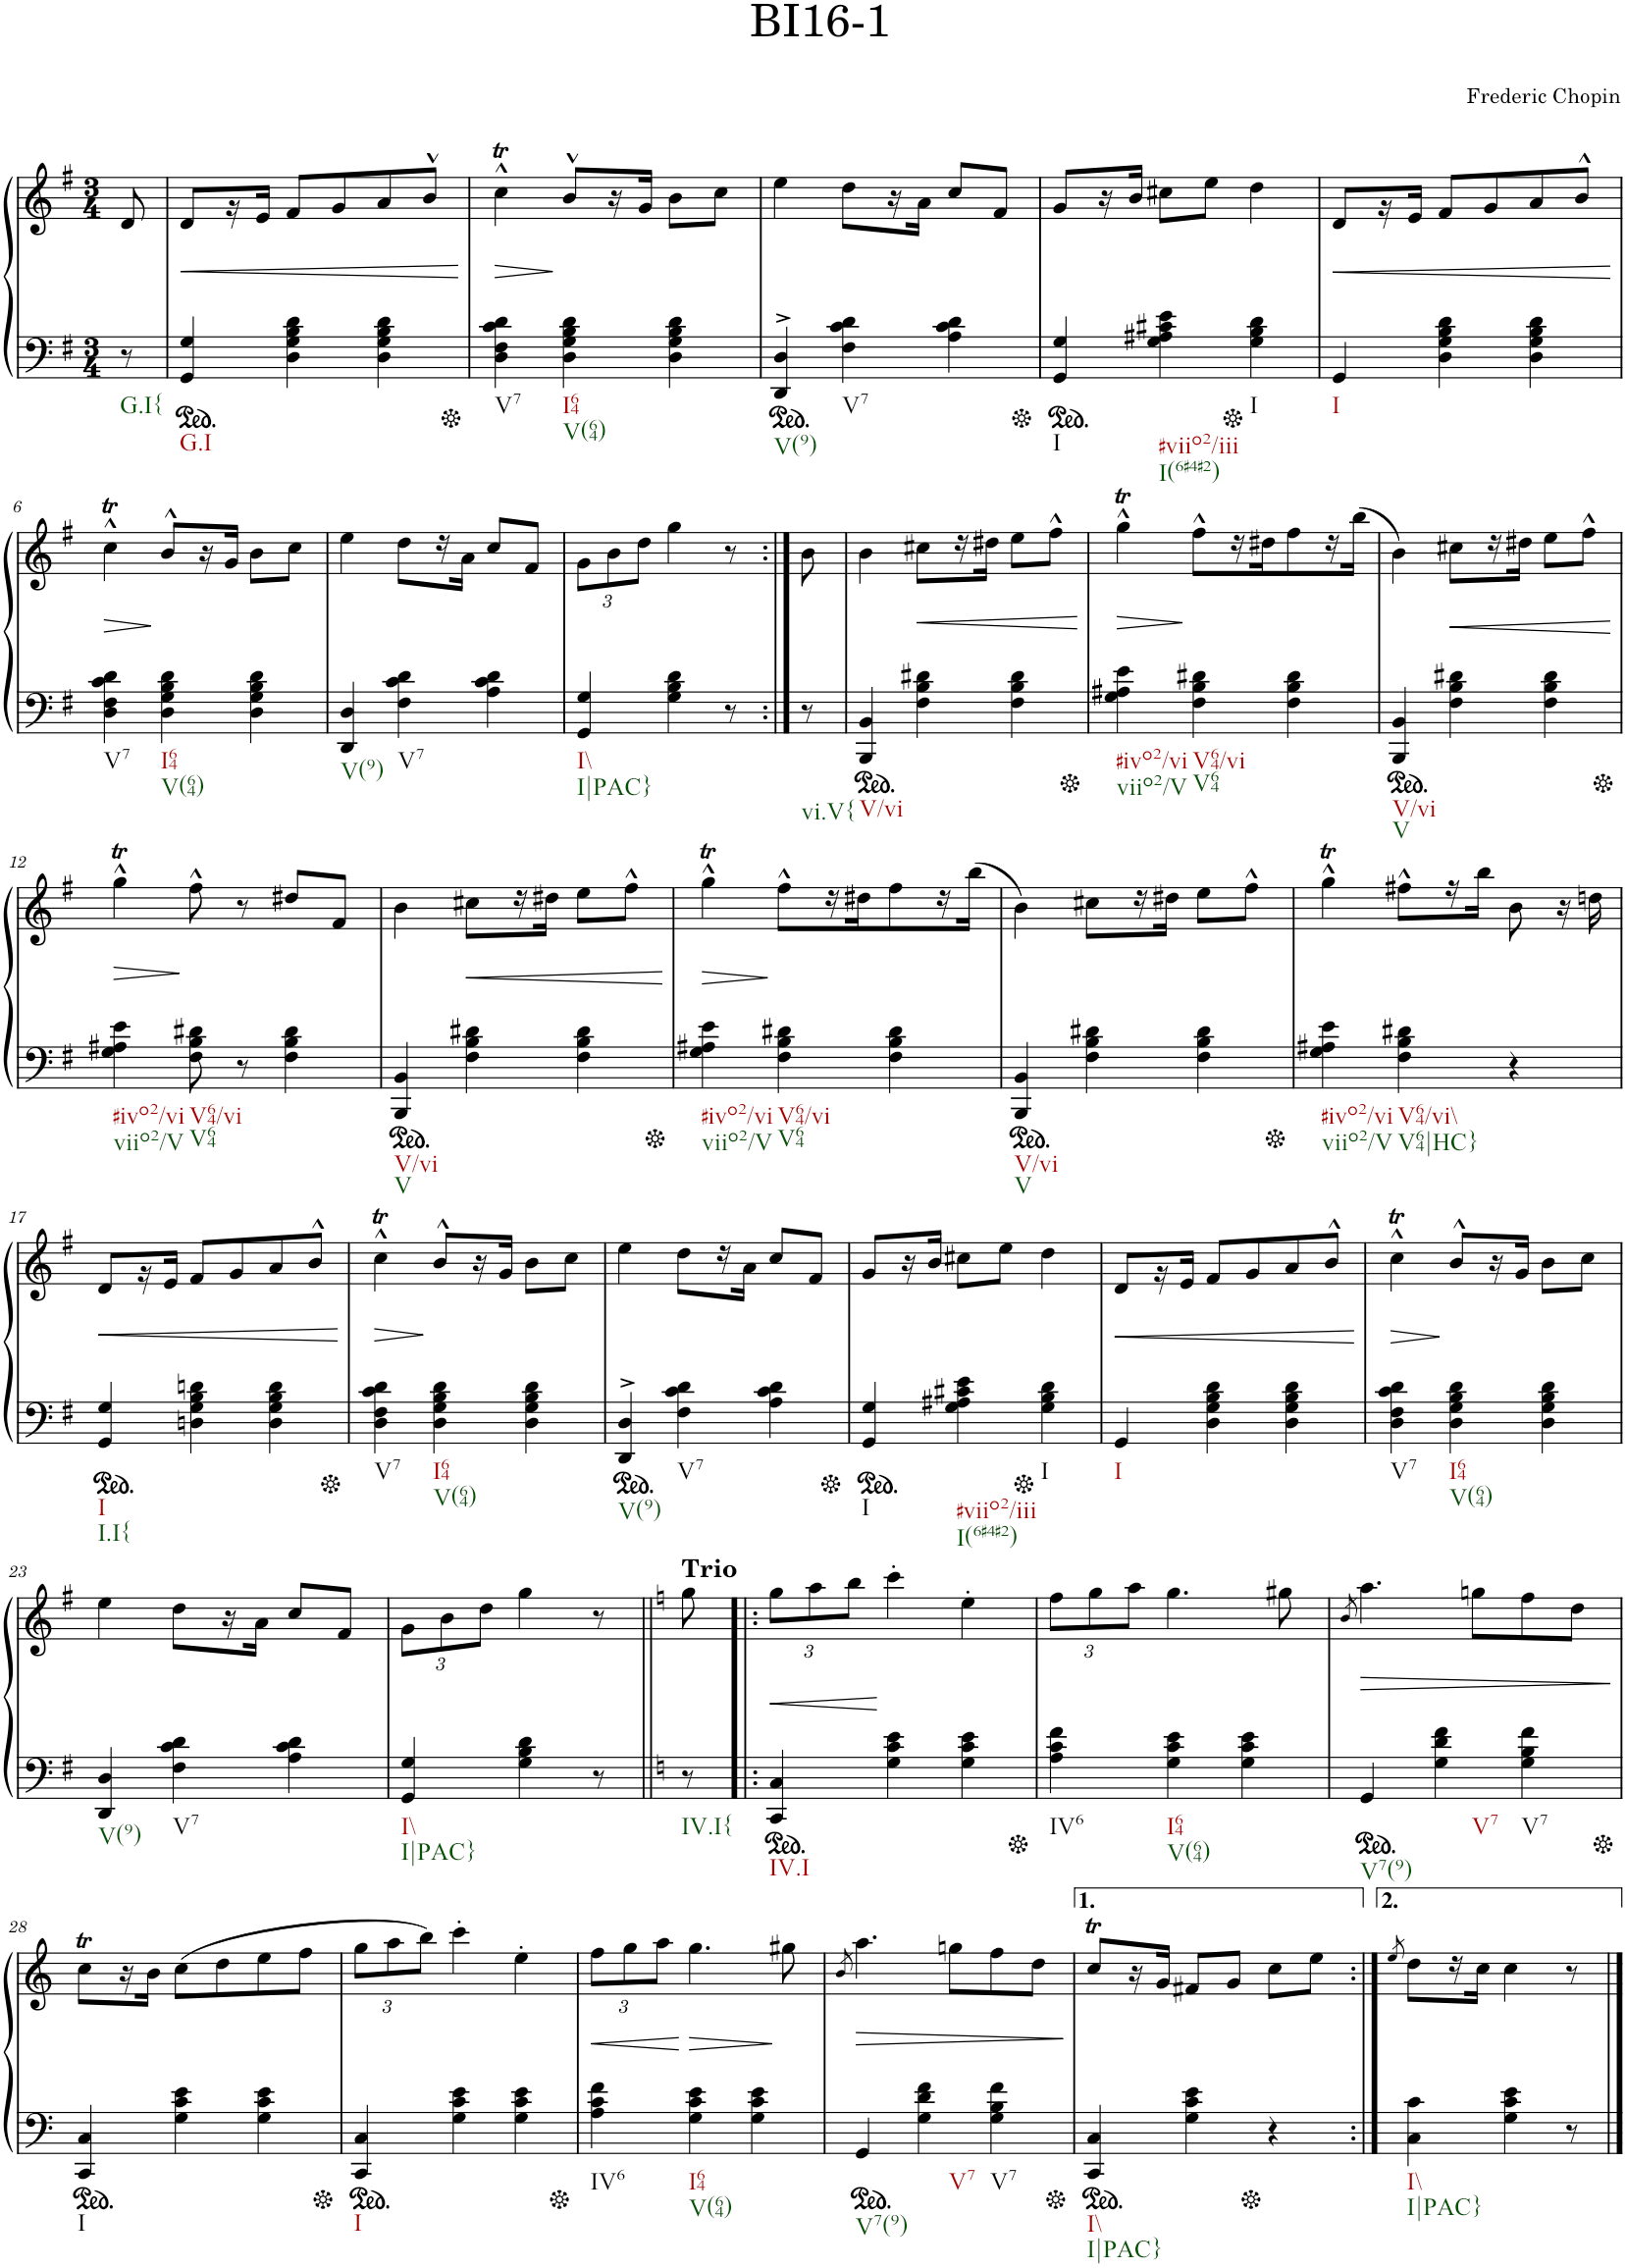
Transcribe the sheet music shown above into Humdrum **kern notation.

**kern	**kern	**dynam
*part1	*part1	*part1
*staff2	*staff1	*staff1/2
*I"Piano	*	*
*I'Pno.	*	*
*clefF4	*clefG2	*
*k[f#]	*k[f#]	*
*M3/4	*M3/4	*
=	=	=
!LO:TX:b:t=G.I{	!	!
8r	8d/	.
=1	=1	=1
!LO:TX:b:t=G.I	!	!
!	!	!LO:HP:b
4GG/ 4G/	8d/L	<
.	16r	.
.	16e/JJ	.
4D\ 4G\ 4B\ 4d\	8f#/L	.
.	8g/	.
4D\ 4G\ 4B\ 4d\	8a/	.
.	8b^^/J	.
.	.	[
=2	=2	=2
!LO:TX:b:t=V7	!	!
!	!	!LO:HP:b
4D\ 4F#\ 4c\ 4d\	4ccT^^\	>
!LO:TX:b:t=I64	!	!
!LO:TX:b:t=V(64)	!	!
4D\ 4G\ 4B\ 4d\	8b^^/L	]
.	16r	.
.	16g/JJ	.
4D\ 4G\ 4B\ 4d\	8b\L	.
.	8cc\J	.
=3	=3	=3
!LO:TX:b:t=V(9)	!	!
4DD/^> 4D/^>	4ee\	.
!LO:TX:b:t=V7	!	!
4F#\ 4c\ 4d\	8dd\L	.
.	16r	.
.	16a\JJ	.
4A\ 4c\ 4d\	8cc/L	.
.	8f#/J	.
=4	=4	=4
!LO:TX:b:t=I	!	!
4GG/ 4G/	8g/L	.
.	16r	.
.	16b/JJ	.
!LO:TX:b:t=#viio2/iii	!	!
!LO:TX:b:t=I(6#4#2)	!	!
4G\ 4A#X\ 4c#X\ 4e\	8cc#X\L	.
.	8ee\J	.
!LO:TX:b:t=I	!	!
4G\ 4B\ 4d\	4dd\	.
=5	=5	=5
!LO:TX:b:t=I	!	!
!	!	!LO:HP:b
4GG/	8d/L	<
.	16r	.
.	16e/JJ	.
4D\ 4G\ 4B\ 4d\	8f#/L	.
.	8g/	.
4D\ 4G\ 4B\ 4d\	8a/	.
.	8b^^/J	.
.	.	[
!!LO:LB:g=z
=6	=6	=6
!LO:TX:b:t=V7	!	!
!	!	!LO:HP:b
4D\ 4F#\ 4c\ 4d\	4ccT^^\	>
!LO:TX:b:t=I64	!	!
!LO:TX:b:t=V(64)	!	!
4D\ 4G\ 4B\ 4d\	8b^^/L	]
.	16r	.
.	16g/JJ	.
4D\ 4G\ 4B\ 4d\	8b\L	.
.	8cc\J	.
=7	=7	=7
!LO:TX:b:t=V(9)	!	!
4DD/ 4D/	4ee\	.
!LO:TX:b:t=V7	!	!
4F#\ 4c\ 4d\	8dd\L	.
.	16r	.
.	16a\JJ	.
4A\ 4c\ 4d\	8cc/L	.
.	8f#/J	.
=8	=8	=8
*	*Xbrackettup	*
!LO:TX:b:t=I\\	!	!
!LO:TX:b:t=I|PAC}	!	!
4GG/ 4G/	12g\L	.
.	12b\	.
.	12dd\J	.
4G\ 4B\ 4d\	4gg\	.
8r	8r	.
=8X1:|!	=8X1:|!	=8X1:|!
!LO:TX:b:t=vi.V{	!	!
8r	8b\	.
=9	=9	=9
!LO:TX:b:t=V/vi	!	!
4BBB/ 4BB/	4b\	.
!	!	!LO:HP:b
4F#\ 4B\ 4d#X\	8cc#X\L	<
.	16r	.
.	16dd#X\JJ	.
4F#\ 4B\ 4d#\	8ee\L	.
.	8ff#^^\J	.
.	.	[
=10	=10	=10
!LO:TX:b:t=#ivo2/vi	!	!
!LO:TX:b:t=viio2/V	!	!
!	!	!LO:HP:b
4G\ 4A#X\ 4e\	4ggT^^\	>
!LO:TX:b:t=V64/vi	!	!
!LO:TX:b:t=V64	!	!
4F#\ 4B\ 4d#X\	8ff#^^\L	]
.	16r	.
.	16dd#X\J	.
4F#\ 4B\ 4d#\	8ff#\	.
.	16r	.
.	(16bb\JJ	.
=11	=11	=11
!LO:TX:b:t=V/vi	!	!
!LO:TX:b:t=V	!	!
4BBB/ 4BB/	4b\)	.
!	!	!LO:HP:b
4F#\ 4B\ 4d#X\	8cc#X\L	<
.	16r	.
.	16dd#X\JJ	.
4F#\ 4B\ 4d#\	8ee\L	.
.	8ff#^^\J	.
.	.	[
!!LO:LB:g=z
=12	=12	=12
!LO:TX:b:t=#ivo2/vi	!	!
!LO:TX:b:t=viio2/V	!	!
!	!	!LO:HP:b
4G\ 4A#X\ 4e\	4ggT^^\	>
!LO:TX:b:t=V64/vi	!	!
!LO:TX:b:t=V64	!	!
8F#\ 8B\ 8d#X\	8ff#^^\	]
8r	8r	.
4F#\ 4B\ 4d#\	8dd#X/L	.
.	8f#/J	.
=13	=13	=13
!LO:TX:b:t=V/vi	!	!
!LO:TX:b:t=V	!	!
4BBB/ 4BB/	4b\	.
!	!	!LO:HP:b
4F#\ 4B\ 4d#X\	8cc#X\L	<
.	16r	.
.	16dd#X\JJ	.
4F#\ 4B\ 4d#\	8ee\L	.
.	8ff#^^\J	.
.	.	[
=14	=14	=14
!LO:TX:b:t=#ivo2/vi	!	!
!LO:TX:b:t=viio2/V	!	!
!	!	!LO:HP:b
4G\ 4A#X\ 4e\	4ggT^^\	>
!LO:TX:b:t=V64/vi	!	!
!LO:TX:b:t=V64	!	!
4F#\ 4B\ 4d#X\	8ff#^^\L	]
.	16r	.
.	16dd#X\J	.
4F#\ 4B\ 4d#\	8ff#\	.
.	16r	.
.	(16bb\JJ	.
=15	=15	=15
!LO:TX:b:t=V/vi	!	!
!LO:TX:b:t=V	!	!
4BBB/ 4BB/	4b\)	.
4F#\ 4B\ 4d#X\	8cc#X\L	.
.	16r	.
.	16dd#X\JJ	.
4F#\ 4B\ 4d#\	8ee\L	.
.	8ff#^^\J	.
=16	=16	=16
!LO:TX:b:t=#ivo2/vi	!	!
!LO:TX:b:t=viio2/V	!	!
4G\ 4A#X\ 4e\	4ggT^^\	.
!LO:TX:b:t=V64/vi\\	!	!
!LO:TX:b:t=V64|HC}	!	!
4F#\ 4B\ 4d#X\	8ff#X^^\L	.
.	16r	.
.	16bb\JJ	.
4r	8b\	.
.	16r	.
.	16ddn\	.
!!LO:LB:g=z
=17	=17	=17
!LO:TX:b:t=I	!	!
!LO:TX:b:t=I.I{	!	!
!	!	!LO:HP:b
4GG/ 4G/	8d/L	<
.	16r	.
.	16e/JJ	.
4Dn\ 4G\ 4B\ 4dn\	8f#/L	.
.	8g/	.
4D\ 4G\ 4B\ 4d\	8a/	.
.	8b^^/J	.
.	.	[
=18	=18	=18
!LO:TX:b:t=V7	!	!
!	!	!LO:HP:b
4D\ 4F#\ 4c\ 4d\	4ccT^^\	>
!LO:TX:b:t=I64	!	!
!LO:TX:b:t=V(64)	!	!
4D\ 4G\ 4B\ 4d\	8b^^/L	]
.	16r	.
.	16g/JJ	.
4D\ 4G\ 4B\ 4d\	8b\L	.
.	8cc\J	.
=19	=19	=19
!LO:TX:b:t=V(9)	!	!
4DD/^> 4D/^>	4ee\	.
!LO:TX:b:t=V7	!	!
4F#\ 4c\ 4d\	8dd\L	.
.	16r	.
.	16a\JJ	.
4A\ 4c\ 4d\	8cc/L	.
.	8f#/J	.
=20	=20	=20
!LO:TX:b:t=I	!	!
4GG/ 4G/	8g/L	.
.	16r	.
.	16b/JJ	.
!LO:TX:b:t=#viio2/iii	!	!
!LO:TX:b:t=I(6#4#2)	!	!
4G\ 4A#X\ 4c#X\ 4e\	8cc#X\L	.
.	8ee\J	.
!LO:TX:b:t=I	!	!
4G\ 4B\ 4d\	4dd\	.
=21	=21	=21
!LO:TX:b:t=I	!	!
!	!	!LO:HP:b
4GG/	8d/L	<
.	16r	.
.	16e/JJ	.
4D\ 4G\ 4B\ 4d\	8f#/L	.
.	8g/	.
4D\ 4G\ 4B\ 4d\	8a/	.
.	8b^^/J	.
.	.	[
=22	=22	=22
!LO:TX:b:t=V7	!	!
!	!	!LO:HP:b
4D\ 4F#\ 4c\ 4d\	4ccT^^\	>
!LO:TX:b:t=I64	!	!
!LO:TX:b:t=V(64)	!	!
4D\ 4G\ 4B\ 4d\	8b^^/L	]
.	16r	.
.	16g/JJ	.
4D\ 4G\ 4B\ 4d\	8b\L	.
.	8cc\J	.
!!LO:LB:g=z
=23	=23	=23
!LO:TX:b:t=V(9)	!	!
4DD/ 4D/	4ee\	.
!LO:TX:b:t=V7	!	!
4F#\ 4c\ 4d\	8dd\L	.
.	16r	.
.	16a\JJ	.
4A\ 4c\ 4d\	8cc/L	.
.	8f#/J	.
=24	=24	=24
!LO:TX:b:t=I\\	!	!
!LO:TX:b:t=I|PAC}	!	!
4GG/ 4G/	12g\L	.
.	12b\	.
.	12dd\J	.
4G\ 4B\ 4d\	4gg\	.
8r	8r	.
=24X2||	=24X2||	=24X2||
*k[]	*k[]	*
!	!LO:TX:a:B:t=Trio	!
!LO:TX:b:t=IV.I{	!	!
8r	8gg\	.
=25!|:	=25!|:	=25!|:
!LO:TX:b:t=IV.I	!	!
!	!	!LO:HP:b
4CC/ 4C/	12gg\L	<
.	12aa\	.
.	12bb\J	.
4G\ 4c\ 4e\	4ccc'\	[
4G\ 4c\ 4e\	4ee'\	.
=26	=26	=26
!LO:TX:b:t=IV6	!	!
4A\ 4c\ 4f\	12ff\L	.
.	12gg\	.
.	12aa\J	.
!LO:TX:b:t=I64	!	!
!LO:TX:b:t=V(64)	!	!
4G\ 4c\ 4e\	4.gg\	.
4G\ 4c\ 4e\	.	.
.	8gg#X\	.
=27	=27	=27
.	8qb/	.
!LO:TX:b:t=V7(9)	!	!
4GG/	4.aa\	.
!LO:TX:b:t=V7	!	!
4G\ 4d\ 4f\	.	.
.	8ggn\L	.
!LO:TX:b:t=V7	!	!
4G\ 4B\ 4f\	8ff\	.
.	8dd\J	.
!!LO:LB:g=z
=28	=28	=28
!LO:TX:b:t=I	!	!
4CC/ 4C/	8ccT\L	.
.	16r	.
.	16b\JJ	.
4G\ 4c\ 4e\	(8cc\L	.
.	8dd\	.
4G\ 4c\ 4e\	8ee\	.
.	8ff\J	.
=29	=29	=29
!LO:TX:b:t=I	!	!
4CC/ 4C/	12gg\L	.
.	12aa\	.
.	12bb\J)	.
4G\ 4c\ 4e\	4ccc'\	.
4G\ 4c\ 4e\	4ee'\	.
=30	=30	=30
!LO:TX:b:t=IV6	!	!
!	!	!LO:HP:b
4A\ 4c\ 4f\	12ff\L	<
.	12gg\	.
.	12aa\J	.
!LO:TX:b:t=I64	!	!
!LO:TX:b:t=V(64)	!	!
!	!	!LO:HP:n=1:b
4G\ 4c\ 4e\	4.gg\	[ >
4G\ 4c\ 4e\	.	.
.	8gg#X\	]
=31	=31	=31
.	8qb/	.
!LO:TX:b:t=V7(9)	!	!
4GG/	4.aa\	.
!LO:TX:b:t=V7	!	!
4G\ 4d\ 4f\	.	.
.	8ggn\L	.
!LO:TX:b:t=V7	!	!
4G\ 4B\ 4f\	8ff\	.
.	8dd\J	.
=32	=32	=32
!LO:TX:b:t=I\\	!	!
!LO:TX:b:t=I|PAC}	!	!
4CC/ 4C/	8ccT/L	.
.	16r	.
.	16g/JJ	.
4G\ 4c\ 4e\	8f#X/L	.
.	8g/J	.
4r	8cc\L	.
.	8ee\J	.
=32X3:|!	=32X3:|!	=32X3:|!
.	8qee/	.
!LO:TX:b:t=I\\	!	!
!LO:TX:b:t=I|PAC}	!	!
4C\ 4c\	8dd\L	.
.	16r	.
.	16cc\JJ	.
4G\ 4c\ 4e\	4cc\	.
8r	8r	.
==	==	==
*-	*-	*-
